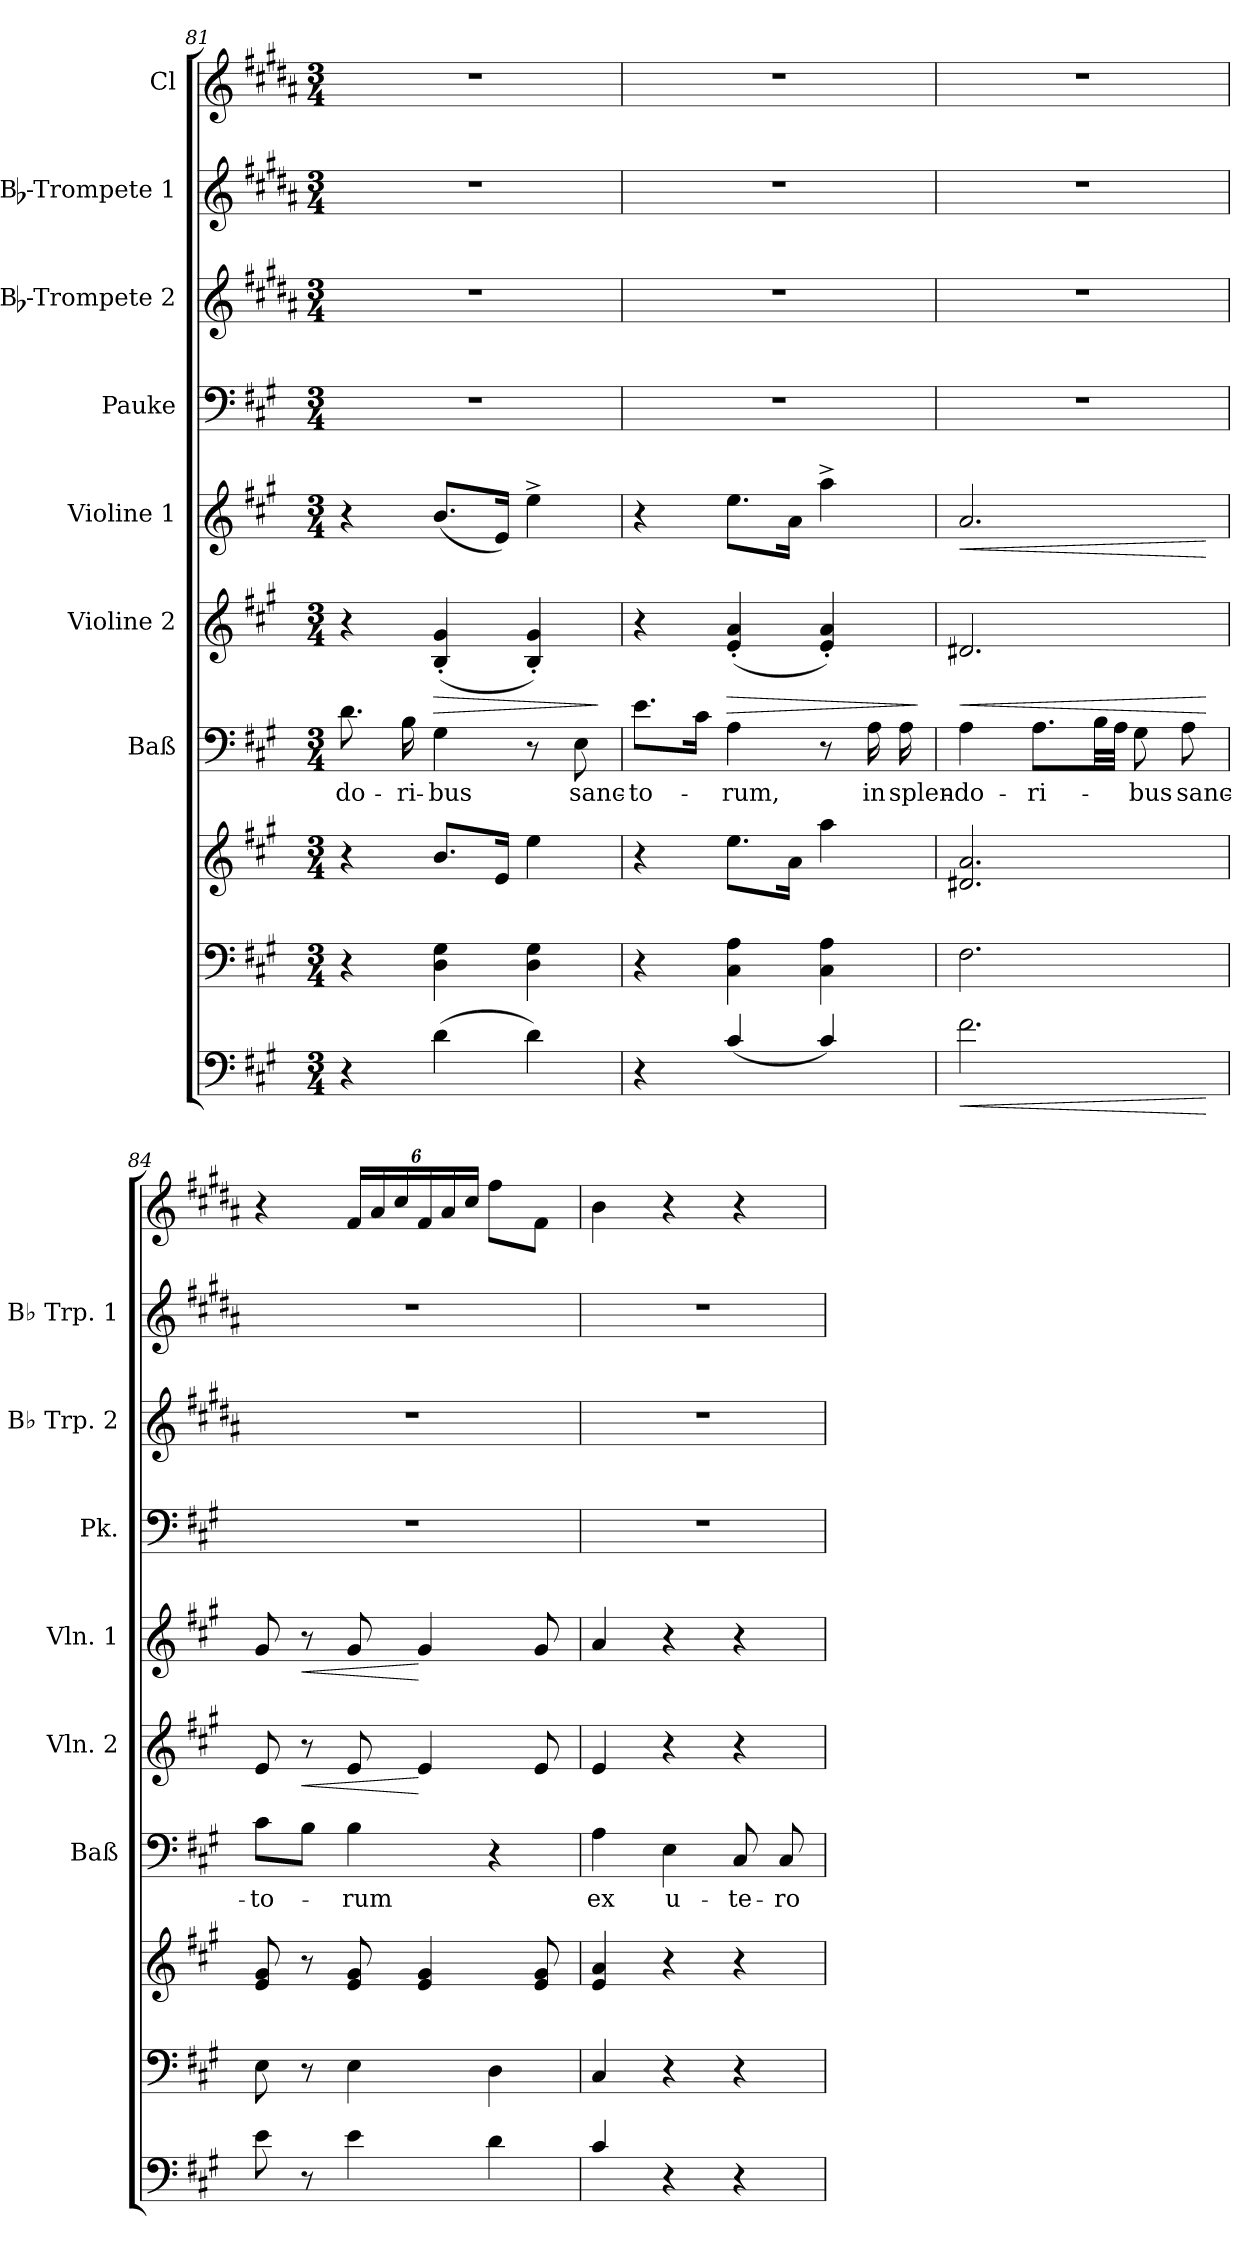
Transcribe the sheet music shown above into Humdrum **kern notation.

**kern	**dynam	**kern	**kern	**kern	**text	**kern	**dynam	**kern	**dynam	**kern	**kern	**kern	**kern
*part9	*part9	*part8	*part8	*part7	*part7	*part6	*part6	*part5	*part5	*part4	*part3	*part2	*part1
*staff10	*staff10	*staff9	*staff8	*staff7	*staff7	*staff6	*staff6	*staff5	*staff5	*staff4	*staff3	*staff2	*staff1
*	*	*	*	*I"Baß	*	*I"Violine 2	*	*I"Violine 1	*	*I"Pauke	*I"Bb-Trompete 2	*I"Bb-Trompete 1	*I"Cl
*	*	*	*	*I'Baß	*	*I'Vln. 2	*	*I'Vln. 1	*	*I'Pk.	*I'Bb Trp. 2	*I'Bb Trp. 1	*
*clefF4	*	*clefF4	*clefG2	*clefF4	*	*clefG2	*	*clefG2	*	*clefF4	*clefG2	*clefG2	*clefG2
*ITrd7c12	*	*	*	*	*	*	*	*	*	*	*ITrd1c2	*ITrd1c2	*ITrd1c2
*k[f#c#g#]	*	*k[f#c#g#]	*k[f#c#g#]	*k[f#c#g#]	*	*k[f#c#g#]	*	*k[f#c#g#]	*	*k[f#c#g#]	*k[f#c#g#]	*k[f#c#g#]	*k[f#c#g#]
*A:	*	*A:	*A:	*A:	*	*A:	*	*A:	*	*A:	*A:	*A:	*A:
*M3/4	*	*M3/4	*M3/4	*M3/4	*	*M3/4	*	*M3/4	*	*M3/4	*M3/4	*M3/4	*M3/4
=81	=81	=81	=81	=81	=81	=81	=81	=81	=81	=81	=81	=81	=81
!	!	!	!	!	!LO:LY:b	!	!	!	!	!	!	!	!
4r	.	4r	4r	8.d\	-do-	4r	.	4r	.	2.r	2.r	2.r	2.r
!	!	!	!	!	!LO:LY:b	!	!	!	!	!	!	!	!
.	.	.	.	16B\	-ri-	.	.	.	.	.	.	.	.
!	!	!	!	!	!LO:LY:b	!	!LO:HP:b	!	!	!	!	!	!
(>4D\	.	4D\ 4G#\	8.b/L	4G#\	-bus	(<4B/'< 4g#/'<	>	(<8.b/L	.	.	.	.	.
.	.	.	16e/Jk	.	.	.	.	16e/Jk)	.	.	.	.	.
4D\)	.	4D\ 4G#\	4ee\	8r	.	4B/'< 4g#/'<)	.	4ee^>\	.	.	.	.	.
!	!	!	!	!	!LO:LY:b	!	!	!	!	!	!	!	!
.	.	.	.	8E\	sanc-	.	.	.	.	.	.	.	.
.	.	.	.	.	.	.	]	.	.	.	.	.	.
=82	=82	=82	=82	=82	=82	=82	=82	=82	=82	=82	=82	=82	=82
!	!	!	!	!	!LO:LY:b	!	!	!	!	!	!	!	!
4r	.	4r	4r	8.e\L	-to-	4r	.	4r	.	2.r	2.r	2.r	2.r
.	.	.	.	16c#\Jk	.	.	.	.	.	.	.	.	.
!	!	!	!	!	!LO:LY:b	!	!LO:HP:b	!	!	!	!	!	!
(<4C#/	.	4C#\ 4A\	8.ee\L	4A\	-rum,	(<4e/'< 4a/'<	>	8.ee\L	.	.	.	.	.
.	.	.	16a\Jk	.	.	.	.	16a\Jk	.	.	.	.	.
4C#/)	.	4C#\ 4A\	4aa\	8r	.	4e/'< 4a/'<)	.	4aa^>\	.	.	.	.	.
!	!	!	!	!	!LO:LY:b	!	!	!	!	!	!	!	!
.	.	.	.	16A\	in	.	.	.	.	.	.	.	.
!	!	!	!	!	!LO:LY:b	!	!	!	!	!	!	!	!
.	.	.	.	16A\	splen-	.	.	.	.	.	.	.	.
.	.	.	.	.	.	.	]	.	.	.	.	.	.
=83	=83	=83	=83	=83	=83	=83	=83	=83	=83	=83	=83	=83	=83
!	!LO:HP:b	!	!	!	!	!	!	!	!	!	!	!	!
!	!LO:HP:n=1:b	!	!	!	!LO:LY:b	!	!LO:HP:b	!	!	!	!	!	!
!	!	!	!	!	!	!	!LO:HP:n=1:b	!	!LO:HP:b	!	!	!	!
!	!	!	!	!	!	!	!	!	!LO:HP:n=1:b	!	!	!	!
2.F#\	< >	2.F#\	2.d#X/ 2.a/	4A\	-do-	2.d#X/	< >	2.a/	< >	2.r	2.r	2.r	2.r
!	!	!	!	!	!LO:LY:b	!	!	!	!	!	!	!	!
.	.	.	.	8.A\L	-ri-	.	.	.	.	.	.	.	.
.	.	.	.	32B\LL	.	.	.	.	.	.	.	.	.
.	.	.	.	32A\JJJ	.	.	.	.	.	.	.	.	.
!	!	!	!	!	!LO:LY:b	!	!	!	!	!	!	!	!
.	.	.	.	8G#\	-bus	.	.	.	.	.	.	.	.
!	!	!	!	!	!LO:LY:b	!	!	!	!	!	!	!	!
.	.	.	.	8A\	sanc-	.	.	.	.	.	.	.	.
.	[	.	.	.	.	.	[	.	[	.	.	.	.
=84	=84	=84	=84	=84	=84	=84	=84	=84	=84	=84	=84	=84	=84
!	!	!	!	!	!LO:LY:b	!	!	!	!	!	!	!	!
8E\	.	8E\	8e/ 8g#/	8c#\L	-to-	8e/	.	8g#/	.	2.r	2.r	2.r	4r
!	!	!	!	!	!	!	!LO:HP:n=1:b	!	!LO:HP:n=1:b	!	!	!	!
8r	]	8r	8r	8B\J	.	8r	] <	8r	] <	.	.	.	.
!	!	!	!	!	!LO:LY:b	!	!	!	!	!	!	!	!
4E\	.	4E\	8e/ 8g#/	4B\	-rum	8e/	.	8g#/	.	.	.	.	24e/LL
.	.	.	.	.	.	.	.	.	.	.	.	.	24g#/
.	.	.	.	.	.	.	.	.	.	.	.	.	24b/
.	.	.	4e/ 4g#/	.	.	4e/	[	4g#/	[	.	.	.	24e/
.	.	.	.	.	.	.	.	.	.	.	.	.	24g#/
.	.	.	.	.	.	.	.	.	.	.	.	.	24b/JJ
4D\	.	4D\	.	4r	.	.	.	.	.	.	.	.	8ee\L
.	.	.	8e/ 8g#/	.	.	8e/	.	8g#/	.	.	.	.	8e\J
!!LO:PB:g=z
=85	=85	=85	=85	=85	=85	=85	=85	=85	=85	=85	=85	=85	=85
!	!	!	!	!	!LO:LY:b	!	!	!	!	!	!	!	!
4C#/	.	4C#/	4e/ 4a/	4A\	ex	4e/	.	4a/	.	2.r	2.r	2.r	4a\
!	!	!	!	!	!LO:LY:b	!	!	!	!	!	!	!	!
4r	.	4r	4r	4E\	u-	4r	.	4r	.	.	.	.	4r
!	!	!	!	!	!LO:LY:b	!	!	!	!	!	!	!	!
4r	.	4r	4r	8C#/	-te-	4r	.	4r	.	.	.	.	4r
!	!	!	!	!	!LO:LY:b	!	!	!	!	!	!	!	!
.	.	.	.	8C#/	-ro	.	.	.	.	.	.	.	.
=	=	=	=	=	=	=	=	=	=	=	=	=	=
*-	*-	*-	*-	*-	*-	*-	*-	*-	*-	*-	*-	*-	*-
